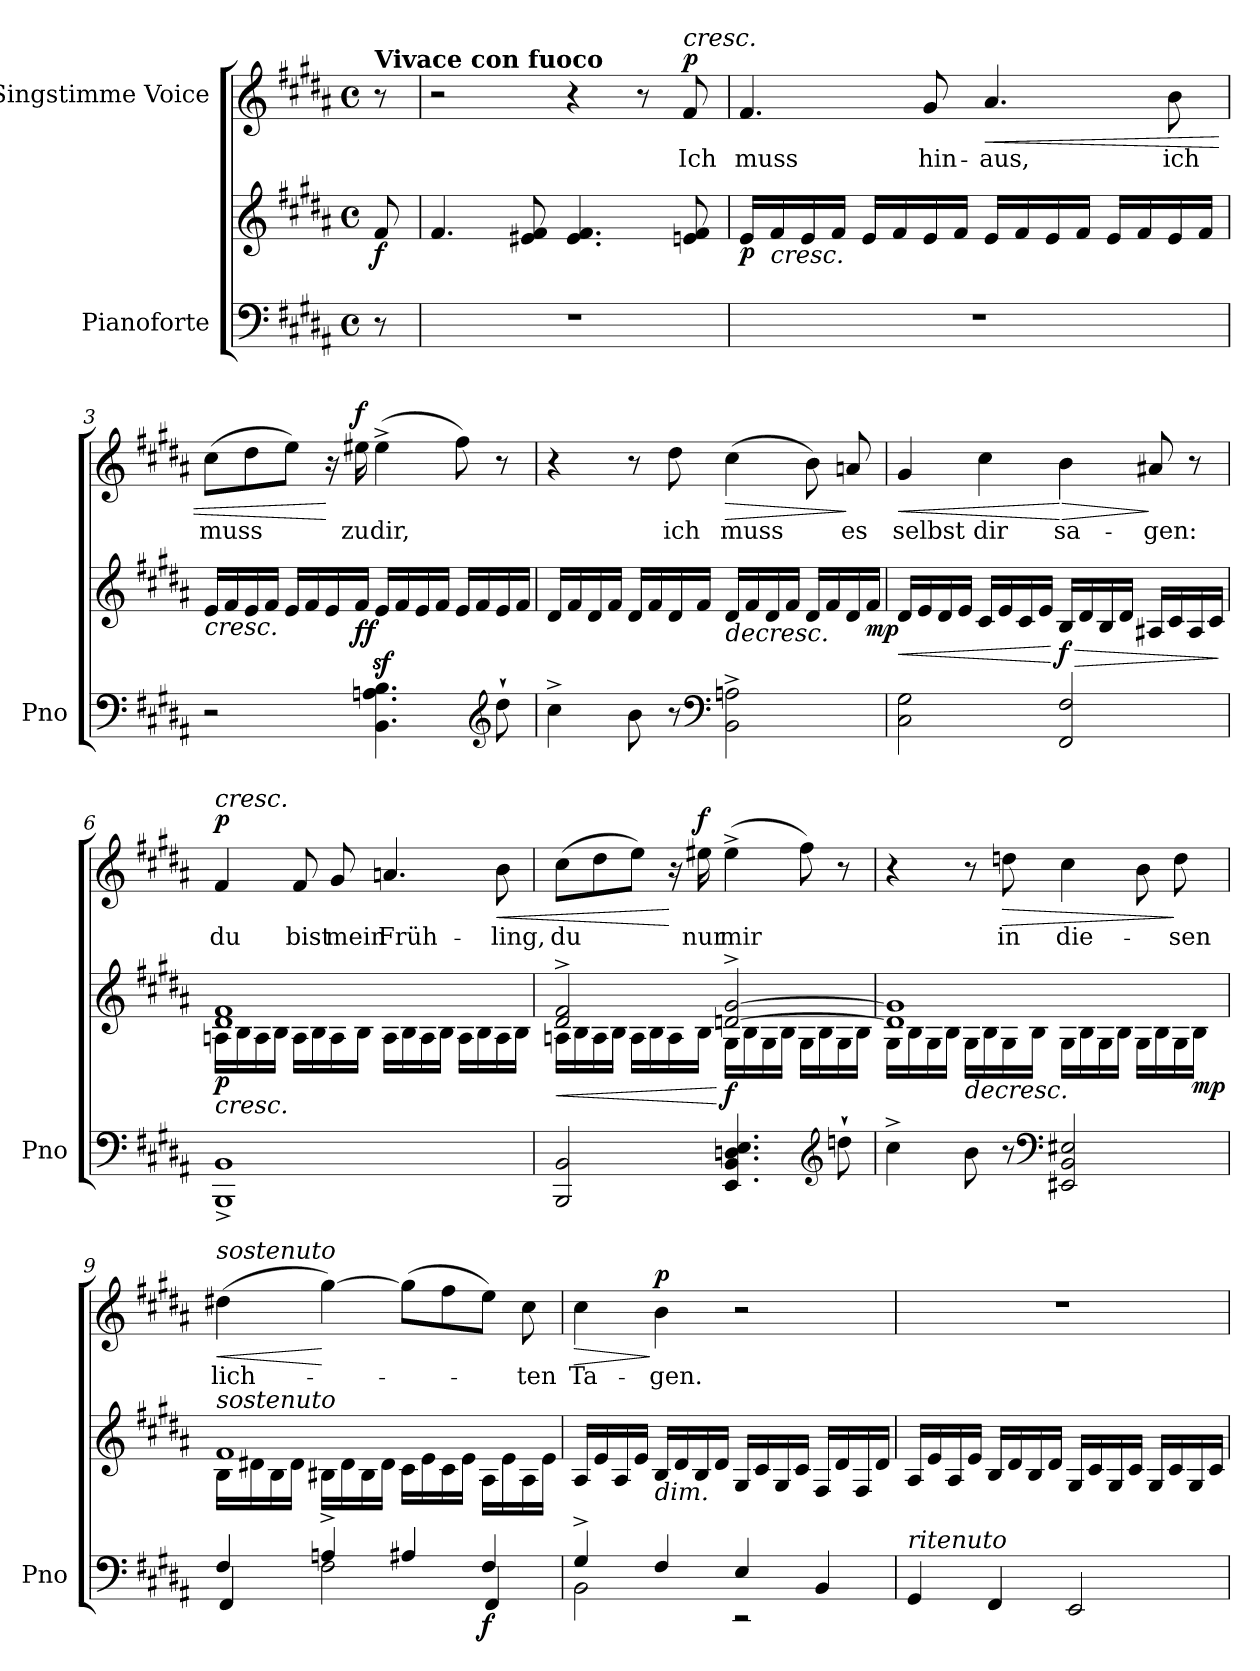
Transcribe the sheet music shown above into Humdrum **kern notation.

**kern	**kern	**dynam	**kern	**text	**dynam
*part2	*part2	*part2	*part1	*part1	*part1
*staff3	*staff2	*staff2/3	*staff1	*staff1	*staff1
*I"Pianoforte	*	*	*I"Singstimme Voice	*	*
*I'Pno	*	*	*	*	*
*clefF4	*clefG2	*	*clefG2	*	*
*k[f#c#g#d#a#]	*k[f#c#g#d#a#]	*	*k[f#c#g#d#a#]	*	*
*M4/4	*M4/4	*	*M4/4	*	*
*met(c)	*met(c)	*	*met(c)	*	*
=	=	=	=	=	=
!	!	!	!LO:TX:a:B:t=Vivace con fuoco	!	!
!	!	!LO:DY:b	!	!	!
8r	8f#/	f	8r	.	.
=1	=1	=1	=1	=1	=1
1r	4.f#/	.	2r	.	.
.	8e#X/ 8f#/	.	.	.	.
.	4.e#/ 4.f#/	.	4r	.	.
.	.	.	8r	.	.
!	!	!	!LO:TX:a:i:t=cresc.	!	!
!	!	!	!	!LO:LY:b	!LO:DY:a
.	8en/ 8f#/	.	8f#/	Ich	p
=2	=2	=2	=2	=2	=2
!	!	!LO:DY:b	!	!LO:LY:b	!
1r	16e/LL	p	4.f#/	muss	.
!	!LO:TX:b:i:t=cresc.	!	!	!	!
.	16f#/	.	.	.	.
.	16e/	.	.	.	.
.	16f#/JJ	.	.	.	.
.	16e/LL	.	.	.	.
.	16f#/	.	.	.	.
!	!	!	!	!LO:LY:b	!
.	16e/	.	8g#/	hin-	.
.	16f#/JJ	.	.	.	.
!	!	!	!	!LO:LY:b	!LO:HP:b
.	16e/LL	.	4.a#/	-aus,	<
.	16f#/	.	.	.	.
.	16e/	.	.	.	.
.	16f#/JJ	.	.	.	.
.	16e/LL	.	.	.	.
.	16f#/	.	.	.	.
!	!	!	!	!LO:LY:b	!
.	16e/	.	8b\	ich	.
.	16f#/JJ	.	.	.	.
=3	=3	=3	=3	=3	=3
!	!	!LO:HP:b	!	!LO:LY:b	!
2r	16e/LL	<	(>8cc#\L	muss	.
.	16f#/	.	.	.	.
.	16e/	.	8dd#\	.	.
.	16f#/JJ	.	.	.	.
.	16e/LL	.	8ee\J)	.	.
.	16f#/	.	.	.	.
.	16e/	.	16r	.	[
!	!	!LO:DY:b	!	!LO:LY:b	!LO:DY:a
.	16f#/JJ	ff	16ee#X\	zu	f
!	!	!	!	!LO:LY:b	!
4.BB\ 4.An\ 4.B\	16ez</LL	[	(>4ee#^\	dir,	.
.	16f#/	.	.	.	.
.	16e/	.	.	.	.
.	16f#/JJ	.	.	.	.
.	16e/LL	.	8ff#\)	.	.
.	16f#/	.	.	.	.
*clefG2	*	*	*	*	*
8dd#`\	16e/	.	8r	.	.
.	16f#/JJ	.	.	.	.
!!LO:LB:g=z
=4	=4	=4	=4	=4	=4
4cc#^\	16d#/LL	.	4r	.	.
.	16f#/	.	.	.	.
.	16d#/	.	.	.	.
.	16f#/JJ	.	.	.	.
8b\	16d#/LL	.	8r	.	.
.	16f#/	.	.	.	.
!	!	!	!	!LO:LY:b	!
8r	16d#/	.	8dd#\	ich	.
.	16f#/JJ	.	.	.	.
*clefF4	*	*	*	*	*
!	!	!LO:HP:b	!	!LO:LY:b	!LO:HP:b
2BB\^ 2An\^	16d#/LL	>	(>4cc#\	muss	>
.	16f#/	.	.	.	.
.	16d#/	.	.	.	.
.	16f#/JJ	.	.	.	.
.	16d#/LL	.	8b\)	.	.
.	16f#/	.	.	.	.
!	!	!	!	!LO:LY:b	!
.	16d#/	.	8an/	es	]
!	!	!LO:DY:b	!	!	!
.	16f#/JJ	mp	.	.	.
.	.	]	.	.	.
=5	=5	=5	=5	=5	=5
!	!	!LO:HP:b	!	!LO:LY:b	!LO:HP:b
2C#\ 2G#\	16d#/LL	<	4g#/	selbst	<
.	16e/	.	.	.	.
.	16d#/	.	.	.	.
.	16e/JJ	.	.	.	.
!	!	!	!	!LO:LY:b	!
.	16c#/LL	.	4cc#\	dir	.
.	16e/	.	.	.	.
.	16c#/	.	.	.	.
.	16e/JJ	.	.	.	.
!	!	!LO:HP:n=1:b	!	!LO:LY:b	!LO:HP:n=1:b
!	!	!LO:DY:n=1:b	!	!	!
2FF#/ 2F#/	16B/LL	[ > f	4b\	sa-	[ >
.	16d#/	.	.	.	.
.	16B/	.	.	.	.
.	16d#/JJ	.	.	.	.
!	!	!	!	!LO:LY:b	!
.	16A#X/LL	.	8a#X/	-gen:	]
.	16c#/	.	.	.	.
.	16A#/	.	8r	.	.
.	16c#/JJ	.	.	.	.
.	.	]	.	.	.
=6	=6	=6	=6	=6	=6
*	*^	*	*	*	*
!	!	!	!	!LO:TX:a:i:t=cresc.	!	!
!	!LO:TX:b:i:t=cresc.	!	!	!	!	!
!	!	!	!LO:DY:b	!	!LO:LY:b	!LO:DY:a
1BBB^ 1BB^	1d# 1f#	16An\LL	p	4f#/	du	p
.	.	16B\	.	.	.	.
.	.	16A\	.	.	.	.
.	.	16B\JJ	.	.	.	.
!	!	!	!	!	!LO:LY:b	!
.	.	16A\LL	.	8f#/	bist	.
.	.	16B\	.	.	.	.
!	!	!	!	!	!LO:LY:b	!
.	.	16A\	.	8g#/	mein	.
.	.	16B\JJ	.	.	.	.
!	!	!	!	!	!LO:LY:b	!
.	.	16A\LL	.	4.an/	Früh-	.
.	.	16B\	.	.	.	.
.	.	16A\	.	.	.	.
.	.	16B\JJ	.	.	.	.
.	.	16A\LL	.	.	.	.
.	.	16B\	.	.	.	.
!	!	!	!	!	!LO:LY:b	!LO:HP:b
.	.	16A\	.	8b\	-ling,	<
.	.	16B\JJ	.	.	.	.
!!LO:LB:g=z
=7	=7	=7	=7	=7	=7	=7
!	!	!	!LO:HP:b	!	!LO:LY:b	!
2BBB/ 2BB/	2d#/^ 2f#/^	16An\LL	<	(>8cc#\L	du	.
.	.	16B\	.	.	.	.
.	.	16A\	.	8dd#\	.	.
.	.	16B\JJ	.	.	.	.
.	.	16A\LL	.	8ee\J)	.	.
.	.	16B\	.	.	.	.
.	.	16A\	.	16r	.	[
!	!	!	!	!	!LO:LY:b	!LO:DY:a
.	.	16B\JJ	.	16ee#X\	nur	f
!	!	!	!LO:DY:n=1:b	!	!LO:LY:b	!
4.EE/ 4.BB/ 4.Dn/ 4.E/	[2dn/^ [2g#/^	16G#\LL	[ f	(>4ee#^\	mir	.
.	.	16B\	.	.	.	.
.	.	16G#\	.	.	.	.
.	.	16B\JJ	.	.	.	.
.	.	16G#\LL	.	8ff#\)	.	.
.	.	16B\	.	.	.	.
*clefG2	*	*	*	*	*	*
8ddn`\	.	16G#\	.	8r	.	.
.	.	16B\JJ	.	.	.	.
=8	=8	=8	=8	=8	=8	=8
4cc#^\	1d] 1g#]	16G#\LL	.	4r	.	.
.	.	16B\	.	.	.	.
.	.	16G#\	.	.	.	.
.	.	16B\JJ	.	.	.	.
!	!	!	!LO:HP:b	!	!	!
8b\	.	16G#\LL	>	8r	.	.
.	.	16B\	.	.	.	.
!	!	!	!	!	!LO:LY:b	!LO:HP:b
8r	.	16G#\	.	8ddn\	in	>
.	.	16B\JJ	.	.	.	.
*clefF4	*	*	*	*	*	*
!	!	!	!	!	!LO:LY:b	!
2EE#X/ 2BB/ 2E#X/	.	16G#\LL	.	4cc#\	die-	.
.	.	16B\	.	.	.	.
.	.	16G#\	.	.	.	.
.	.	16B\JJ	.	.	.	.
.	.	16G#\LL	.	8b\	.	.
.	.	16B\	.	.	.	.
!	!	!	!	!	!LO:LY:b	!
.	.	16G#\	.	8dd\	-sen	]
!	!	!	!LO:DY:b	!	!	!
.	.	16B\JJ	mp	.	.	.
=9	=9	=9	=9	=9	=9	=9
*^	*	*	*	*	*	*
!	!	!	!	!	!LO:TX:a:i:t=sostenuto	!	!
!	!	!LO:TX:a:i:t=sostenuto	!	!	!	!	!
!	!	!	!	!	!	!LO:LY:b	!LO:HP:b
4F#/	4FF#/	1f#	16B\LL	.	(>4dd#X\	lich-	<
.	.	.	16d#X\	.	.	.	.
.	.	.	16B\	.	.	.	.
.	.	.	16d#\JJ	.	.	.	.
4An^/	2F#\	.	16B#X\LL	.	[4gg#\)	.	[
.	.	.	16d#\	.	.	.	.
.	.	.	16B#\	.	.	.	.
.	.	.	16d#\JJ	.	.	.	.
4A#X/	.	.	16c#\LL	.	(>8gg#\L]	.	.
.	.	.	16e\	.	.	.	.
.	.	.	16c#\	.	8ff#\	.	.
.	.	.	16e\JJ	.	.	.	.
!	!	!	!	!LO:DY:n=1:b=2	!	!	!
4F#/	4FF#/	.	16A#\LL	] f	8ee\J)	.	.
.	.	.	16e\	.	.	.	.
!	!	!	!	!	!	!LO:LY:b	!
.	.	.	16A#\	.	8cc#\	-ten	.
.	.	.	16e\JJ	.	.	.	.
!!LO:LB:g=z
=10	=10	=10	=10	=10	=10	=10	=10
!	!	!	!	!	!	!LO:LY:b	!LO:HP:b
*	*	*v	*v	*	*	*	*
4G#^/	2BB\	16A#/LL	.	4cc#\	Ta-	>
.	.	16e/	.	.	.	.
.	.	16A#/	.	.	.	.
.	.	16e/JJ	.	.	.	.
!	!	!LO:TX:b:i:t=dim.	!	!	!	!
!	!	!	!	!	!LO:LY:b	!LO:DY:n=1:b
4F#/	.	16B/LL	.	4b\	-gen.	] p
.	.	16d#/	.	.	.	.
.	.	16B/	.	.	.	.
.	.	16d#/JJ	.	.	.	.
4E/	2r	16G#/LL	.	2r	.	.
.	.	16c#/	.	.	.	.
.	.	16G#/	.	.	.	.
.	.	16c#/JJ	.	.	.	.
4BB/	.	16F#/LL	.	.	.	.
.	.	16d#/	.	.	.	.
.	.	16F#/	.	.	.	.
.	.	16d#/JJ	.	.	.	.
*v	*v	*	*	*	*	*
=11	=11	=11	=11	=11	=11
*	*	*	*MM168	*	*
!LO:TX:a:i:t=ritenuto	!	!	!	!	!
*	*	*	*^	*	*
*	*	*	*	*^	*	*
*	*	*	*	*	*^	*	*
*	*	*	*	*	*	*^	*	*
*	*	*	*	*	*	*	*^	*	*
*	*	*	*	*	*	*	*	*^	*	*
*	*	*	*	*	*	*	*	*	*^	*	*
*	*	*	*	*	*	*	*	*	*	*^	*	*
*	*	*	*	*	*	*	*	*	*	*	*^	*	*
*	*	*	*	*	*	*	*	*	*	*	*	*^	*	*
*	*	*	*	*	*	*	*	*	*	*	*	*	*^	*	*
4GG#/	16A#/LL	.	1r	16ryy	8ryy	8.ryy	4ryy	4ryy	4.ryy	4..ryy	2ryy	2ryy	2ryy	2.ryy	.	.
*	*	*	*MM167	*	*	*	*	*	*	*	*	*	*	*	*	*
.	16e/	.	.	2...ryy	.	.	.	.	.	.	.	.	.	.	.	.
*	*	*	*MM166	*	*	*	*	*	*	*	*	*	*	*	*	*
.	16A#/	.	.	.	2..ryy	.	.	.	.	.	.	.	.	.	.	.
*	*	*	*MM165	*	*	*	*	*	*	*	*	*	*	*	*	*
.	16e/JJ	.	.	.	.	2ryy	.	.	.	.	.	.	.	.	.	.
*	*	*	*MM164	*	*	*	*	*	*	*	*	*	*	*	*	*
4FF#/	16B/LL	.	.	.	.	.	2.ryy	16ryy	.	.	.	.	.	.	.	.
*	*	*	*MM163	*	*	*	*	*	*	*	*	*	*	*	*	*
.	16d#/	.	.	.	.	.	.	2ryy	.	.	.	.	.	.	.	.
*	*	*	*MM162	*	*	*	*	*	*	*	*	*	*	*	*	*
.	16B/	.	.	.	.	.	.	.	2ryy	.	.	.	.	.	.	.
*	*	*	*MM161	*	*	*	*	*	*	*	*	*	*	*	*	*
.	16d#/JJ	.	.	.	.	.	.	.	.	2ryy	.	.	.	.	.	.
*	*	*	*MM160	*	*	*	*	*	*	*	*	*	*	*	*	*
2EE/	16G#/LL	.	.	.	.	.	.	.	.	.	2ryy	16ryy	8ryy	.	.	.
*	*	*	*MM159	*	*	*	*	*	*	*	*	*	*	*	*	*
.	16c#/	.	.	.	.	.	.	.	.	.	.	4..ryy	.	.	.	.
*	*	*	*MM158	*	*	*	*	*	*	*	*	*	*	*	*	*
.	16G#/	.	.	.	.	.	.	.	.	.	.	.	4.ryy	.	.	.
*	*	*	*MM157	*	*	*	*	*	*	*	*	*	*	*	*	*
.	16c#/JJ	.	.	.	.	4ryy	.	.	.	.	.	.	.	.	.	.
*	*	*	*MM156	*	*	*	*	*	*	*	*	*	*	*	*	*
.	16G#/LL	.	.	.	.	.	.	.	.	.	.	.	.	4ryy	.	.
*	*	*	*MM155	*	*	*	*	*	*	*	*	*	*	*	*	*
.	16c#/	.	.	.	.	.	.	8.ryy	.	.	.	.	.	.	.	.
*	*	*	*MM154	*	*	*	*	*	*	*	*	*	*	*	*	*
.	16G#/	.	.	.	.	.	.	.	8ryy	.	.	.	.	.	.	.
*	*	*	*MM153	*	*	*	*	*	*	*	*	*	*	*	*	*
.	16c#/JJ	.	.	.	.	16ryy	.	.	.	16ryy	.	.	.	.	.	.
*	*	*	*v	*v	*v	*v	*v	*v	*v	*v	*v	*v	*v	*v	*	*
=	=	=	=	=	=
*-	*-	*-	*-	*-	*-
